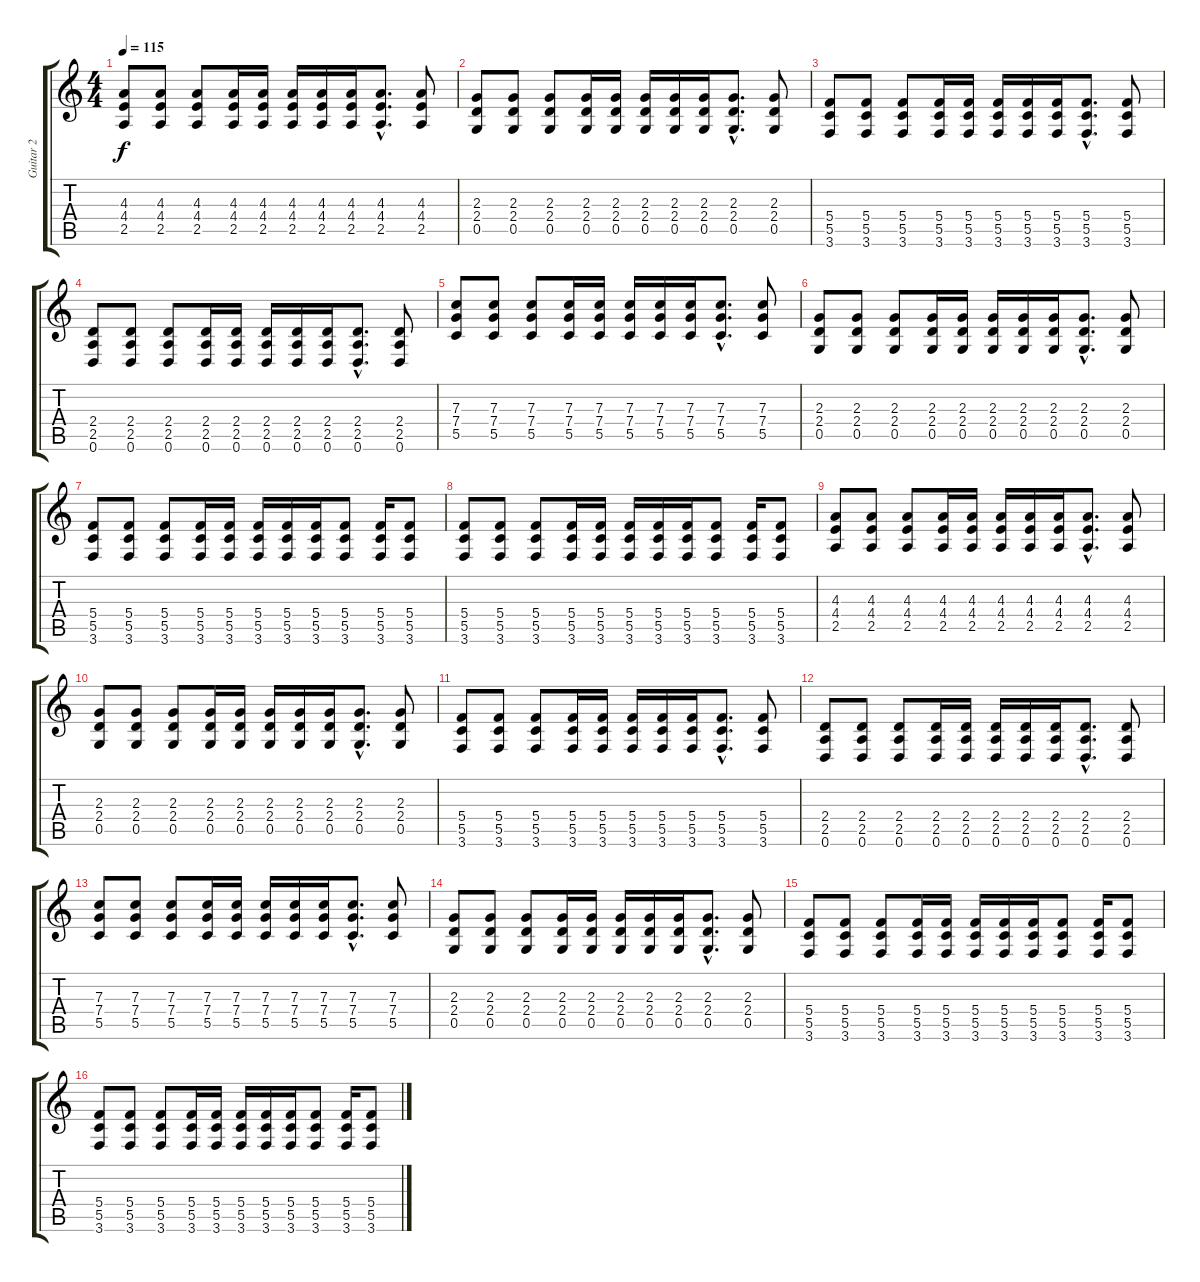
\track ("Guitar 2" "Guitar 2") {instrument acousticguitarnylon}
\staff {score tabs}
\tuning (D4 A3 F3 C3 G2 D2) {hide}
\ts (4 4)
\tempo 115
\clef g2
\ks c
(4.3 4.4 2.5).8{dy f} (4.3 4.4 2.5).8 (4.3 4.4 2.5).8 (4.3 4.4 2.5).16 (4.3 4.4 2.5).16 (4.3 4.4 2.5).16 (4.3 4.4 2.5).16 (4.3 4.4 2.5).16 (4.3{hac} 4.4{hac} 2.5{hac}).8{d} (4.3 4.4 2.5).8 |
(2.3 2.4 0.5).8 (2.3 2.4 0.5).8 (2.3 2.4 0.5).8 (2.3 2.4 0.5).16 (2.3 2.4 0.5).16 (2.3 2.4 0.5).16 (2.3 2.4 0.5).16 (2.3 2.4 0.5).16 (2.3{hac} 2.4{hac} 0.5{hac}).8{d} (2.3 2.4 0.5).8 |
(5.4 5.5 3.6).8 (5.4 5.5 3.6).8 (5.4 5.5 3.6).8 (5.4 5.5 3.6).16 (5.4 5.5 3.6).16 (5.4 5.5 3.6).16 (5.4 5.5 3.6).16 (5.4 5.5 3.6).16 (5.4{hac} 5.5{hac} 3.6{hac}).8{d} (5.4 5.5 3.6).8 |
(2.4 2.5 0.6).8 (2.4 2.5 0.6).8 (2.4 2.5 0.6).8 (2.4 2.5 0.6).16 (2.4 2.5 0.6).16 (2.4 2.5 0.6).16 (2.4 2.5 0.6).16 (2.4 2.5 0.6).16 (2.4{hac} 2.5{hac} 0.6{hac}).8{d} (2.4 2.5 0.6).8 |
(7.3 7.4 5.5).8 (7.3 7.4 5.5).8 (7.3 7.4 5.5).8 (7.3 7.4 5.5).16 (7.3 7.4 5.5).16 (7.3 7.4 5.5).16 (7.3 7.4 5.5).16 (7.3 7.4 5.5).16 (7.3{hac} 7.4{hac} 5.5{hac}).8{d} (7.3 7.4 5.5).8 |
(2.3 2.4 0.5).8 (2.3 2.4 0.5).8 (2.3 2.4 0.5).8 (2.3 2.4 0.5).16 (2.3 2.4 0.5).16 (2.3 2.4 0.5).16 (2.3 2.4 0.5).16 (2.3 2.4 0.5).16 (2.3{hac} 2.4{hac} 0.5{hac}).8{d} (2.3 2.4 0.5).8 |
(5.4 5.5 3.6).8 (5.4 5.5 3.6).8 (5.4 5.5 3.6).8 (5.4 5.5 3.6).16 (5.4 5.5 3.6).16 (5.4 5.5 3.6).16 (5.4 5.5 3.6).16 (5.4 5.5 3.6).16 (5.4 5.5 3.6).8 (5.4 5.5 3.6).16 (5.4 5.5 3.6).8 |
(5.4 5.5 3.6).8 (5.4 5.5 3.6).8 (5.4 5.5 3.6).8 (5.4 5.5 3.6).16 (5.4 5.5 3.6).16 (5.4 5.5 3.6).16 (5.4 5.5 3.6).16 (5.4 5.5 3.6).16 (5.4 5.5 3.6).8 (5.4 5.5 3.6).16 (5.4 5.5 3.6).8 |
(4.3 4.4 2.5).8 (4.3 4.4 2.5).8 (4.3 4.4 2.5).8 (4.3 4.4 2.5).16 (4.3 4.4 2.5).16 (4.3 4.4 2.5).16 (4.3 4.4 2.5).16 (4.3 4.4 2.5).16 (4.3{hac} 4.4{hac} 2.5{hac}).8{d} (4.3 4.4 2.5).8 |
(2.3 2.4 0.5).8 (2.3 2.4 0.5).8 (2.3 2.4 0.5).8 (2.3 2.4 0.5).16 (2.3 2.4 0.5).16 (2.3 2.4 0.5).16 (2.3 2.4 0.5).16 (2.3 2.4 0.5).16 (2.3{hac} 2.4{hac} 0.5{hac}).8{d} (2.3 2.4 0.5).8 |
(5.4 5.5 3.6).8 (5.4 5.5 3.6).8 (5.4 5.5 3.6).8 (5.4 5.5 3.6).16 (5.4 5.5 3.6).16 (5.4 5.5 3.6).16 (5.4 5.5 3.6).16 (5.4 5.5 3.6).16 (5.4{hac} 5.5{hac} 3.6{hac}).8{d} (5.4 5.5 3.6).8 |
(2.4 2.5 0.6).8 (2.4 2.5 0.6).8 (2.4 2.5 0.6).8 (2.4 2.5 0.6).16 (2.4 2.5 0.6).16 (2.4 2.5 0.6).16 (2.4 2.5 0.6).16 (2.4 2.5 0.6).16 (2.4{hac} 2.5{hac} 0.6{hac}).8{d} (2.4 2.5 0.6).8 |
(7.3 7.4 5.5).8 (7.3 7.4 5.5).8 (7.3 7.4 5.5).8 (7.3 7.4 5.5).16 (7.3 7.4 5.5).16 (7.3 7.4 5.5).16 (7.3 7.4 5.5).16 (7.3 7.4 5.5).16 (7.3{hac} 7.4{hac} 5.5{hac}).8{d} (7.3 7.4 5.5).8 |
(2.3 2.4 0.5).8 (2.3 2.4 0.5).8 (2.3 2.4 0.5).8 (2.3 2.4 0.5).16 (2.3 2.4 0.5).16 (2.3 2.4 0.5).16 (2.3 2.4 0.5).16 (2.3 2.4 0.5).16 (2.3{hac} 2.4{hac} 0.5{hac}).8{d} (2.3 2.4 0.5).8 |
(5.4 5.5 3.6).8 (5.4 5.5 3.6).8 (5.4 5.5 3.6).8 (5.4 5.5 3.6).16 (5.4 5.5 3.6).16 (5.4 5.5 3.6).16 (5.4 5.5 3.6).16 (5.4 5.5 3.6).16 (5.4 5.5 3.6).8 (5.4 5.5 3.6).16 (5.4 5.5 3.6).8 |
(5.4 5.5 3.6).8 (5.4 5.5 3.6).8 (5.4 5.5 3.6).8 (5.4 5.5 3.6).16 (5.4 5.5 3.6).16 (5.4 5.5 3.6).16 (5.4 5.5 3.6).16 (5.4 5.5 3.6).16 (5.4 5.5 3.6).8 (5.4 5.5 3.6).16 (5.4 5.5 3.6).8
